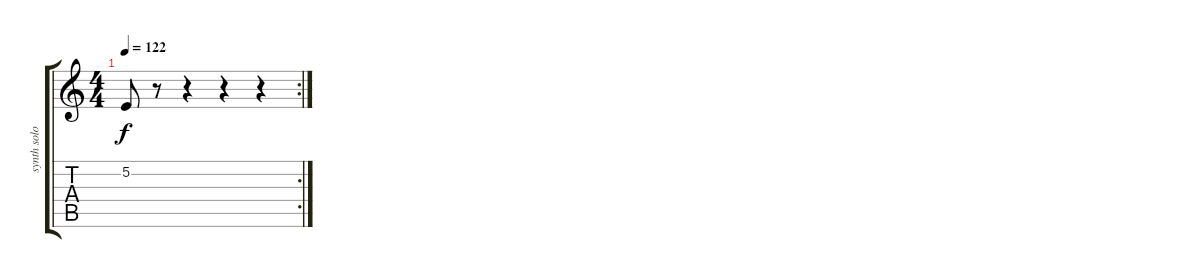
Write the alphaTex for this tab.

\track ("synth solo 1" "synth solo") {instrument blownbottle}
\staff {score tabs}
\tuning (E4 B3 G3 D3 A2 E2) {hide}
\rc 2
\ts (4 4)
\tempo 122
\clef g2
\ks c
5.2{t}.8{dy f} r.8 r.4 r.4 r.4
